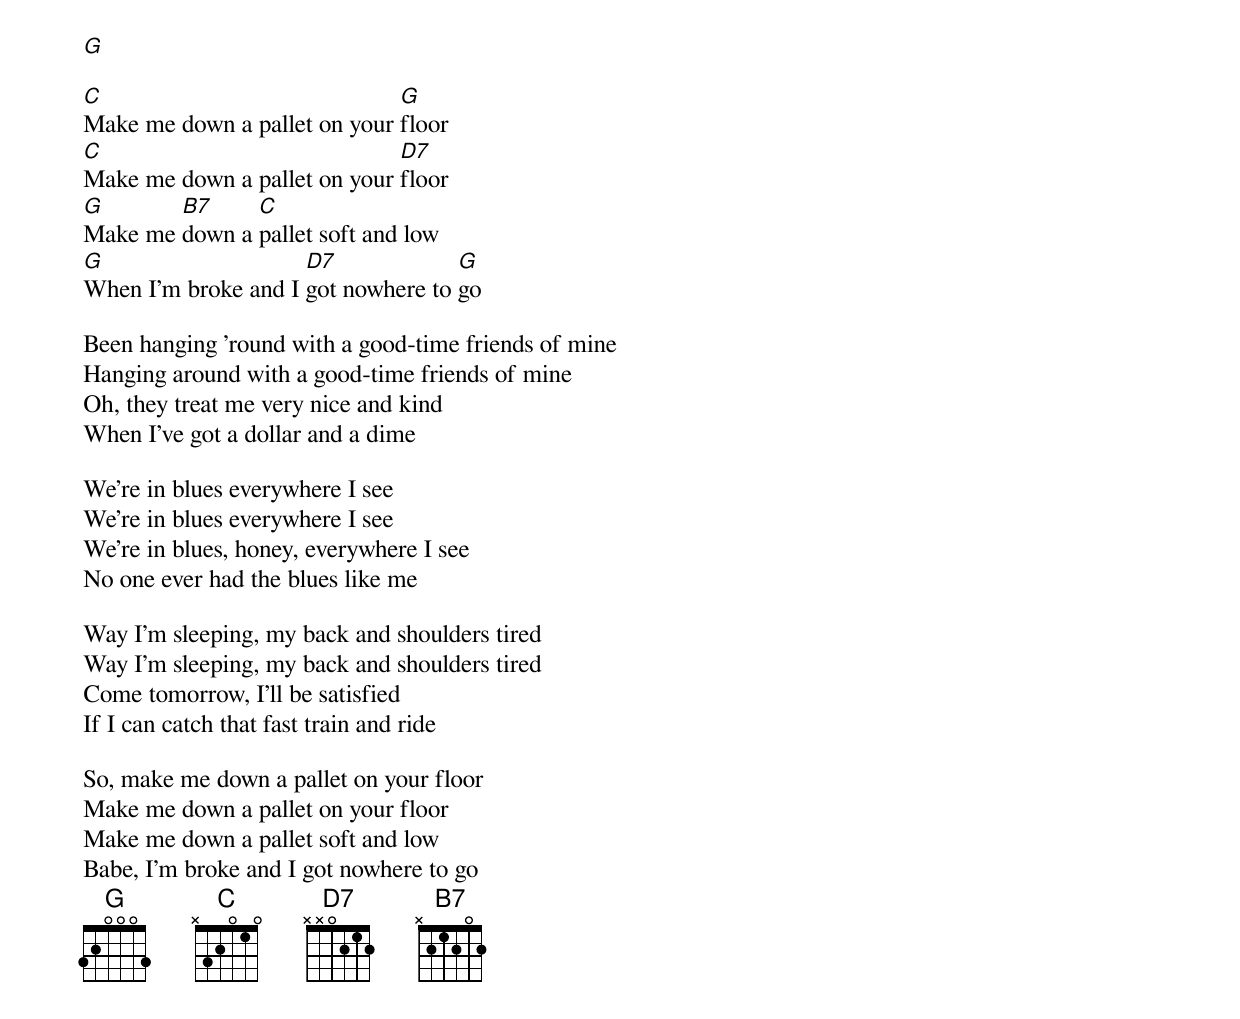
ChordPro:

[G]

[C]Make me down a pallet on your [G]floor
[C]Make me down a pallet on your [D7]floor
[G]Make me [B7]down a [C]pallet soft and low
[G]When I'm broke and I [D7]got nowhere to [G]go

Been hanging 'round with a good-time friends of mine
Hanging around with a good-time friends of mine
Oh, they treat me very nice and kind
When I've got a dollar and a dime

We're in blues everywhere I see
We're in blues everywhere I see
We're in blues, honey, everywhere I see
No one ever had the blues like me

Way I'm sleeping, my back and shoulders tired
Way I'm sleeping, my back and shoulders tired
Come tomorrow, I'll be satisfied
If I can catch that fast train and ride

So, make me down a pallet on your floor
Make me down a pallet on your floor
Make me down a pallet soft and low
Babe, I'm broke and I got nowhere to go
